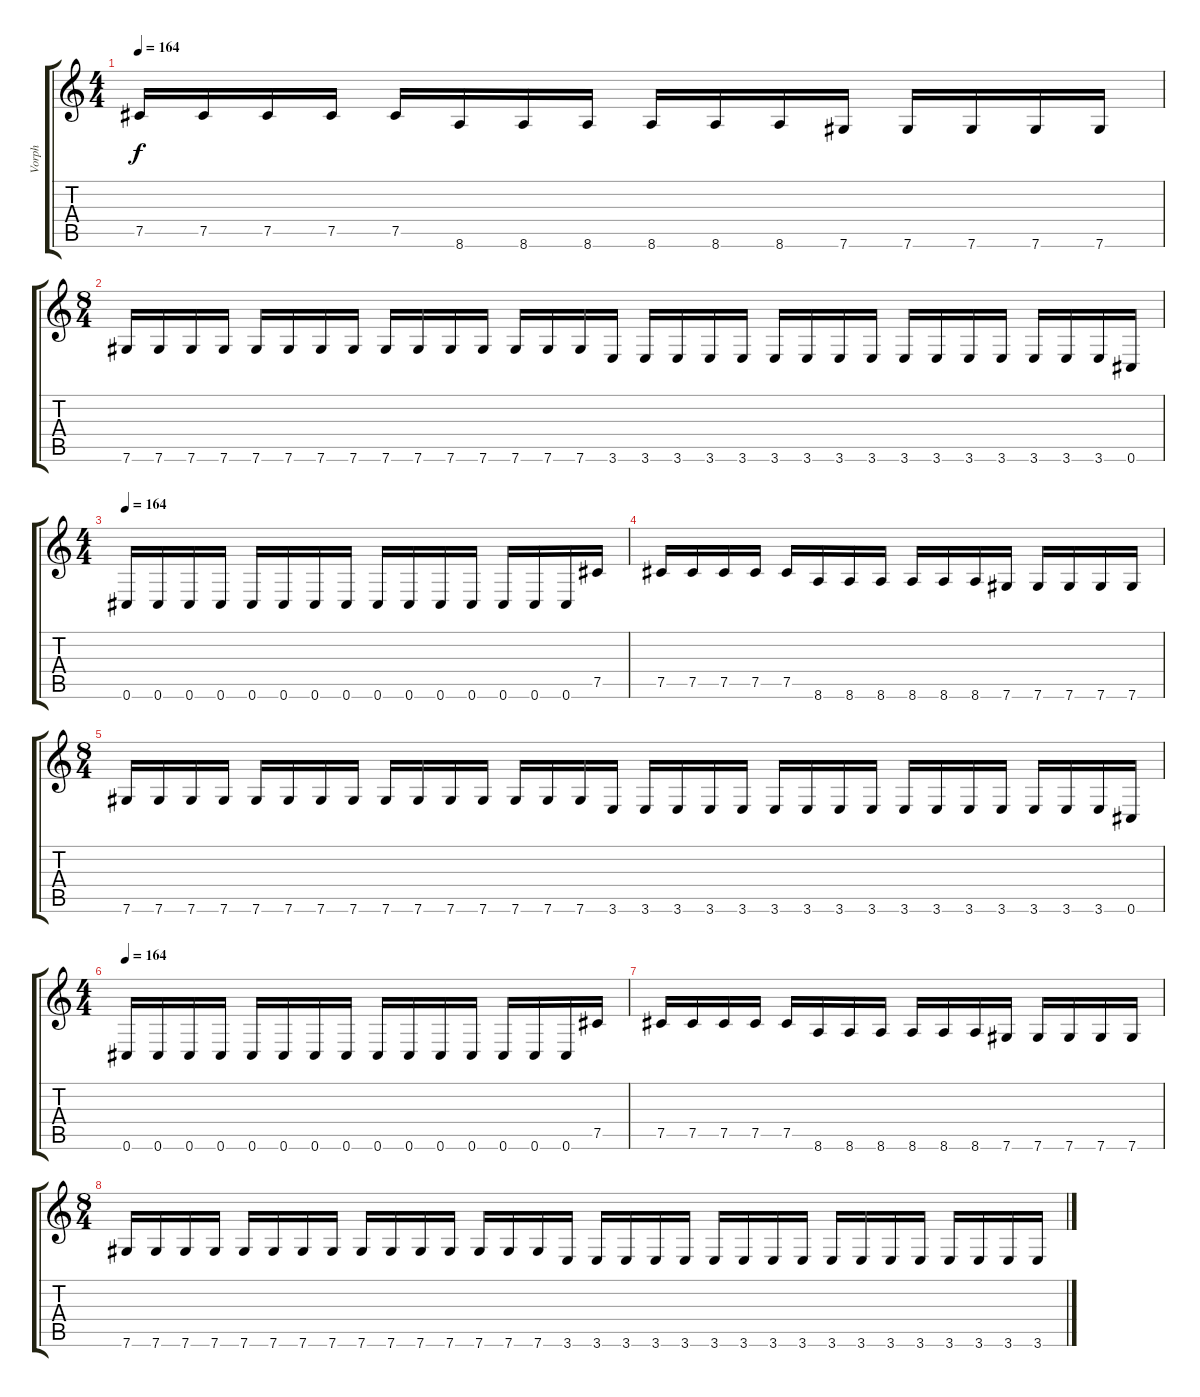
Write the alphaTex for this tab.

\track ("Vorph" "Vorph") {instrument distortionguitar}
\staff {score tabs}
\tuning (Db4 Ab3 E3 B2 Gb2 Db2) {hide}
\ts (4 4)
\tempo 164
\clef g2
\ks c
7.5.16{dy f} 7.5.16 7.5.16 7.5.16 7.5.16 8.6.16 8.6.16 8.6.16 8.6.16 8.6.16 8.6.16 7.6.16 7.6.16 7.6.16 7.6.16 7.6.16 |
\ts (8 4)
7.6.16 7.6.16 7.6.16 7.6.16 7.6.16 7.6.16 7.6.16 7.6.16 7.6.16 7.6.16 7.6.16 7.6.16 7.6.16 7.6.16 7.6.16 3.6.16 3.6.16 3.6.16 3.6.16 3.6.16 3.6.16 3.6.16 3.6.16 3.6.16 3.6.16 3.6.16 3.6.16 3.6.16 3.6.16 3.6.16 3.6.16 0.6.16 |
\ts (4 4)
\tempo 164
0.6.16 0.6.16 0.6.16 0.6.16 0.6.16 0.6.16 0.6.16 0.6.16 0.6.16 0.6.16 0.6.16 0.6.16 0.6.16 0.6.16 0.6.16 7.5.16 |
7.5.16 7.5.16 7.5.16 7.5.16 7.5.16 8.6.16 8.6.16 8.6.16 8.6.16 8.6.16 8.6.16 7.6.16 7.6.16 7.6.16 7.6.16 7.6.16 |
\ts (8 4)
7.6.16 7.6.16 7.6.16 7.6.16 7.6.16 7.6.16 7.6.16 7.6.16 7.6.16 7.6.16 7.6.16 7.6.16 7.6.16 7.6.16 7.6.16 3.6.16 3.6.16 3.6.16 3.6.16 3.6.16 3.6.16 3.6.16 3.6.16 3.6.16 3.6.16 3.6.16 3.6.16 3.6.16 3.6.16 3.6.16 3.6.16 0.6.16 |
\ts (4 4)
\tempo 164
0.6.16 0.6.16 0.6.16 0.6.16 0.6.16 0.6.16 0.6.16 0.6.16 0.6.16 0.6.16 0.6.16 0.6.16 0.6.16 0.6.16 0.6.16 7.5.16 |
7.5.16 7.5.16 7.5.16 7.5.16 7.5.16 8.6.16 8.6.16 8.6.16 8.6.16 8.6.16 8.6.16 7.6.16 7.6.16 7.6.16 7.6.16 7.6.16 |
\ts (8 4)
7.6.16 7.6.16 7.6.16 7.6.16 7.6.16 7.6.16 7.6.16 7.6.16 7.6.16 7.6.16 7.6.16 7.6.16 7.6.16 7.6.16 7.6.16 3.6.16 3.6.16 3.6.16 3.6.16 3.6.16 3.6.16 3.6.16 3.6.16 3.6.16 3.6.16 3.6.16 3.6.16 3.6.16 3.6.16 3.6.16 3.6.16 3.6.16
